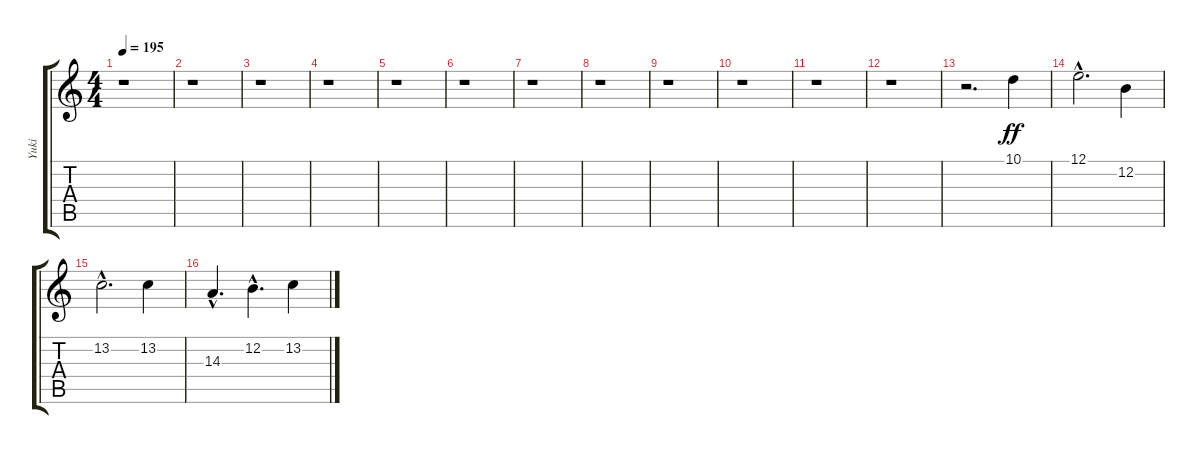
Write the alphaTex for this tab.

\track ("Yuki" "Yuki") {instrument tenorsax}
\staff {score tabs}
\tuning (E4 B3 G3 D3 A2 E2) {hide}
\ts (4 4)
\tempo 195
\clef g2
\ks c
r.1{dy f} |
r.1 |
r.1 |
r.1 |
r.1 |
r.1 |
r.1 |
r.1 |
r.1 |
r.1 |
r.1 |
r.1 |
r.2{d} 10.1.4{dy ff} |
12.1{hac}.2{d} 12.2.4 |
13.2{hac}.2{d} 13.2.4 |
14.3{hac}.4{d} 12.2{hac}.4{d} 13.2.4
